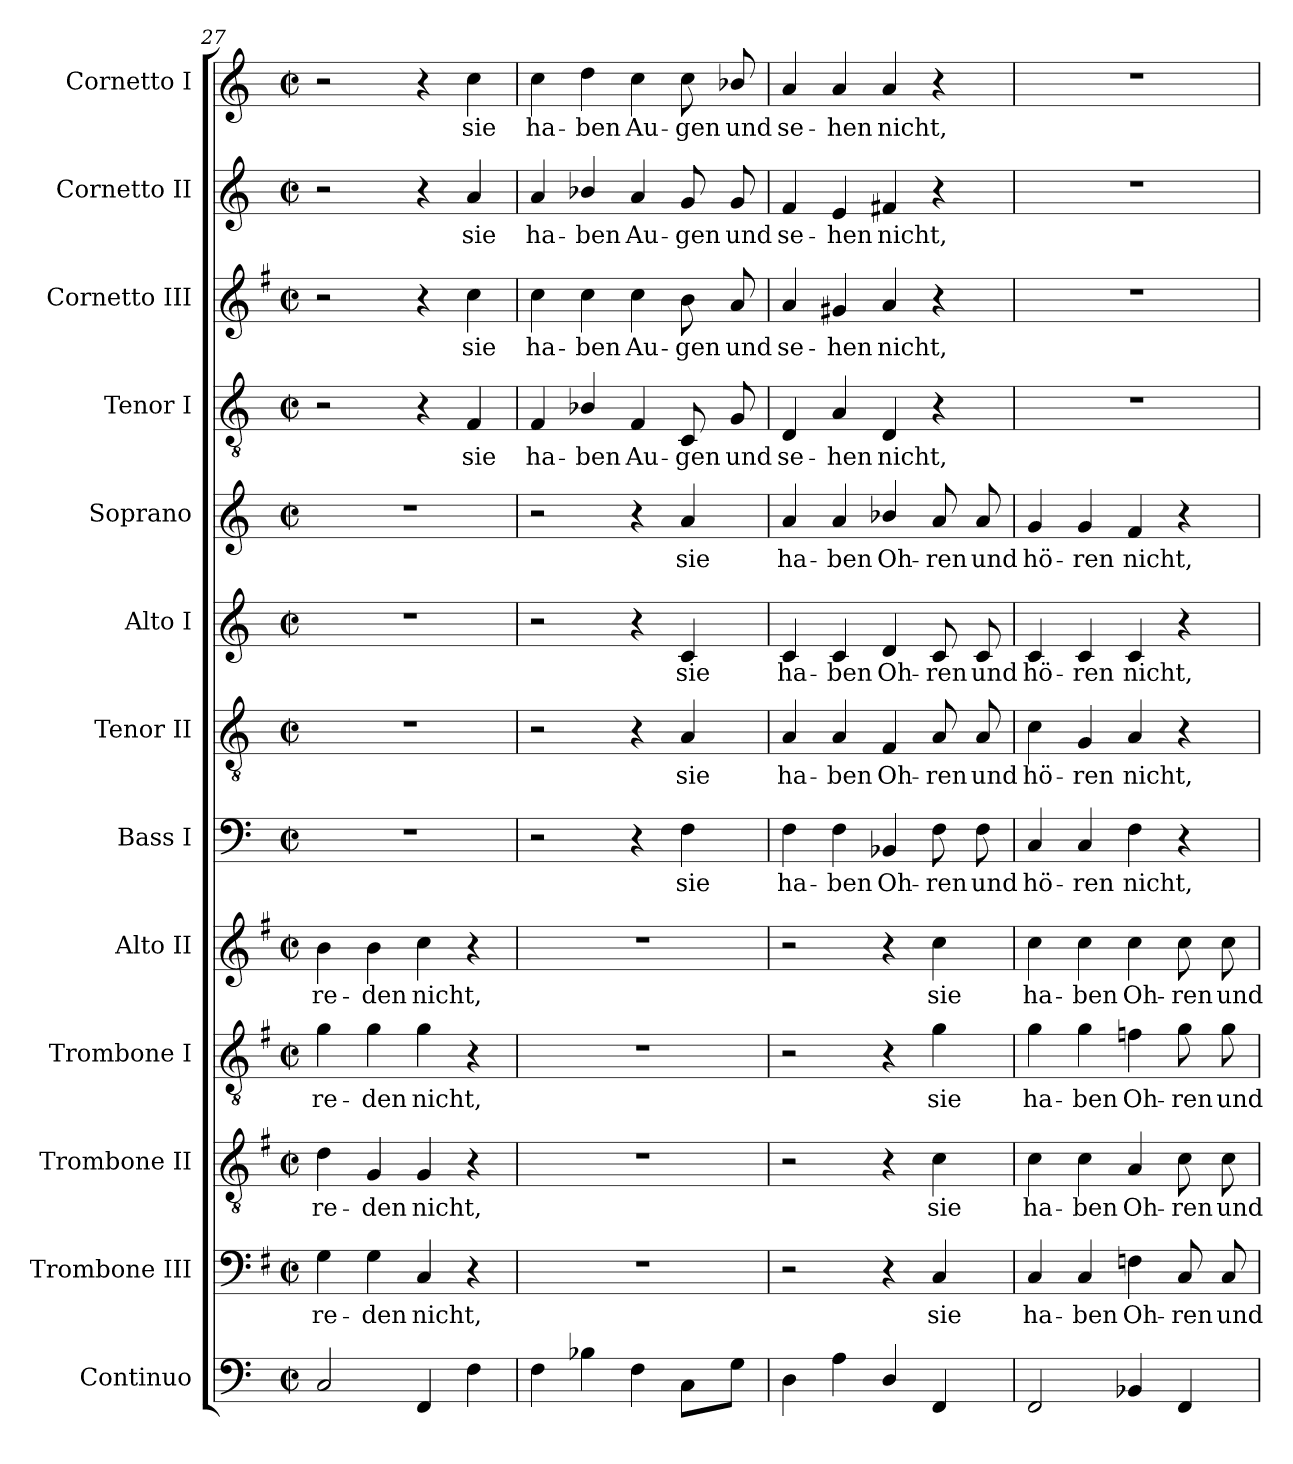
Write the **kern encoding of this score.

**kern	**kern	**text	**kern	**text	**kern	**text	**kern	**text	**kern	**text	**kern	**text	**kern	**text	**kern	**text	**kern	**text	**kern	**text	**kern	**text	**kern	**text
*part13	*part12	*part12	*part11	*part11	*part10	*part10	*part9	*part9	*part8	*part8	*part7	*part7	*part6	*part6	*part5	*part5	*part4	*part4	*part3	*part3	*part2	*part2	*part1	*part1
*staff13	*staff12	*staff12	*staff11	*staff11	*staff10	*staff10	*staff9	*staff9	*staff8	*staff8	*staff7	*staff7	*staff6	*staff6	*staff5	*staff5	*staff4	*staff4	*staff3	*staff3	*staff2	*staff2	*staff1	*staff1
*I"Continuo	*I"Trombone III	*	*I"Trombone II	*	*I"Trombone I	*	*I"Alto II	*	*I"Bass I	*	*I"Tenor II	*	*I"Alto I	*	*I"Soprano	*	*I"Tenor I	*	*I"Cornetto III	*	*I"Cornetto II	*	*I"Cornetto I	*
*I'Continuo	*I'Trombone III	*	*I'Trombone II	*	*I'Trombone I	*	*I'Alto II	*	*I'Bass I	*	*I'Tenor II	*	*I'Alto I	*	*I'Soprano	*	*I'Tenor I	*	*I'Cornetto III	*	*I'Cornetto II	*	*I'Cornetto I	*
!!LO:LB:g=z
*clefF4	*clefF4	*	*clefGv2	*	*clefGv2	*	*clefG2	*	*clefF4	*	*clefGv2	*	*clefG2	*	*clefG2	*	*clefGv2	*	*clefG2	*	*clefG2	*	*clefG2	*
*	*ITrd4c7	*	*ITrd4c7	*	*ITrd4c7	*	*ITrd4c7	*	*	*	*	*	*	*	*	*	*	*	*ITrd4c7	*	*	*	*	*
*k[]	*k[]	*	*k[]	*	*k[]	*	*k[]	*	*k[]	*	*k[]	*	*k[]	*	*k[]	*	*k[]	*	*k[]	*	*k[]	*	*k[]	*
*C:	*C:	*	*C:	*	*C:	*	*C:	*	*C:	*	*C:	*	*C:	*	*C:	*	*C:	*	*C:	*	*C:	*	*C:	*
*M2/2	*M2/2	*	*M2/2	*	*M2/2	*	*M2/2	*	*M2/2	*	*M2/2	*	*M2/2	*	*M2/2	*	*M2/2	*	*M2/2	*	*M2/2	*	*M2/2	*
*met(c|)	*met(c|)	*	*met(c|)	*	*met(c|)	*	*met(c|)	*	*met(c|)	*	*met(c|)	*	*met(c|)	*	*met(c|)	*	*met(c|)	*	*met(c|)	*	*met(c|)	*	*met(c|)	*
=27	=27	=27	=27	=27	=27	=27	=27	=27	=27	=27	=27	=27	=27	=27	=27	=27	=27	=27	=27	=27	=27	=27	=27	=27
!	!	!LO:LY:b	!	!LO:LY:b	!	!LO:LY:b	!	!LO:LY:b	!	!	!	!	!	!	!	!	!	!	!	!	!	!	!	!
2C	4C	re-	4G	re-	4c	re-	4e	re-	1r	.	1r	.	1r	.	1r	.	2r	.	2r	.	2r	.	2r	.
!	!	!LO:LY:b	!	!LO:LY:b	!	!LO:LY:b	!	!LO:LY:b	!	!	!	!	!	!	!	!	!	!	!	!	!	!	!	!
.	4C	-den	4C	-den	4c	-den	4e	-den	.	.	.	.	.	.	.	.	.	.	.	.	.	.	.	.
!	!	!LO:LY:b	!	!LO:LY:b	!	!LO:LY:b	!	!LO:LY:b	!	!	!	!	!	!	!	!	!	!	!	!	!	!	!	!
4FF	4FF	nicht,	4C	nicht,	4c	nicht,	4f	nicht,	.	.	.	.	.	.	.	.	4r	.	4r	.	4r	.	4r	.
!	!	!	!	!	!	!	!	!	!	!	!	!	!	!	!	!	!	!LO:LY:b	!	!LO:LY:b	!	!LO:LY:b	!	!LO:LY:b
4F	4r	.	4r	.	4r	.	4r	.	.	.	.	.	.	.	.	.	4F	sie	4f	sie	4a	sie	4cc	sie
=28	=28	=28	=28	=28	=28	=28	=28	=28	=28	=28	=28	=28	=28	=28	=28	=28	=28	=28	=28	=28	=28	=28	=28	=28
!	!	!	!	!	!	!	!	!	!	!	!	!	!	!	!	!	!	!LO:LY:b	!	!LO:LY:b	!	!LO:LY:b	!	!LO:LY:b
4F	1r	.	1r	.	1r	.	1r	.	2r	.	2r	.	2r	.	2r	.	4F	ha-	4f	ha-	4a	ha-	4cc	ha-
!	!	!	!	!	!	!	!	!	!	!	!	!	!	!	!	!	!	!LO:LY:b	!	!LO:LY:b	!	!LO:LY:b	!	!LO:LY:b
4B-X	.	.	.	.	.	.	.	.	.	.	.	.	.	.	.	.	4B-X/	-ben	4f	-ben	4b-X/	-ben	4dd	-ben
!	!	!	!	!	!	!	!	!	!	!	!	!	!	!	!	!	!	!LO:LY:b	!	!LO:LY:b	!	!LO:LY:b	!	!LO:LY:b
4F	.	.	.	.	.	.	.	.	4r	.	4r	.	4r	.	4r	.	4F	Au-	4f	Au-	4a	Au-	4cc	Au-
!	!	!	!	!	!	!	!	!	!	!LO:LY:b	!	!LO:LY:b	!	!LO:LY:b	!	!LO:LY:b	!	!LO:LY:b	!	!LO:LY:b	!	!LO:LY:b	!	!LO:LY:b
8CL	.	.	.	.	.	.	.	.	4F	sie	4A	sie	4c	sie	4a	sie	8C	-gen	8e	-gen	8g	-gen	8cc	-gen
!	!	!	!	!	!	!	!	!	!	!	!	!	!	!	!	!	!	!LO:LY:b	!	!LO:LY:b	!	!LO:LY:b	!	!LO:LY:b
8GJ	.	.	.	.	.	.	.	.	.	.	.	.	.	.	.	.	8G	und	8d	und	8g	und	8b-X/	und
=29	=29	=29	=29	=29	=29	=29	=29	=29	=29	=29	=29	=29	=29	=29	=29	=29	=29	=29	=29	=29	=29	=29	=29	=29
!	!	!	!	!	!	!	!	!	!	!LO:LY:b	!	!LO:LY:b	!	!LO:LY:b	!	!LO:LY:b	!	!LO:LY:b	!	!LO:LY:b	!	!LO:LY:b	!	!LO:LY:b
4D	2r	.	2r	.	2r	.	2r	.	4F	ha-	4A	ha-	4c	ha-	4a	ha-	4D	se-	4d	se-	4f	se-	4a	se-
!	!	!	!	!	!	!	!	!	!	!LO:LY:b	!	!LO:LY:b	!	!LO:LY:b	!	!LO:LY:b	!	!LO:LY:b	!	!LO:LY:b	!	!LO:LY:b	!	!LO:LY:b
4A\	.	.	.	.	.	.	.	.	4F	-ben	4A	-ben	4c	-ben	4a	-ben	4A	-hen	4c#X	-hen	4e	-hen	4a	-hen
!	!	!	!	!	!	!	!	!	!	!LO:LY:b	!	!LO:LY:b	!	!LO:LY:b	!	!LO:LY:b	!	!LO:LY:b	!	!LO:LY:b	!	!LO:LY:b	!	!LO:LY:b
4D/	4r	.	4r	.	4r	.	4r	.	4BB-X	Oh-	4F	Oh-	4d	Oh-	4b-X/	Oh-	4D	nicht,	4d	nicht,	4f#X	nicht,	4a	nicht,
!	!	!LO:LY:b	!	!LO:LY:b	!	!LO:LY:b	!	!LO:LY:b	!	!LO:LY:b	!	!LO:LY:b	!	!LO:LY:b	!	!LO:LY:b	!	!	!	!	!	!	!	!
4FF	4FF	sie	4F	sie	4c	sie	4f	sie	8F	-ren	8A	-ren	8c	-ren	8a	-ren	4r	.	4r	.	4r	.	4r	.
!	!	!	!	!	!	!	!	!	!	!LO:LY:b	!	!LO:LY:b	!	!LO:LY:b	!	!LO:LY:b	!	!	!	!	!	!	!	!
.	.	.	.	.	.	.	.	.	8F	und	8A	und	8c	und	8a	und	.	.	.	.	.	.	.	.
=30	=30	=30	=30	=30	=30	=30	=30	=30	=30	=30	=30	=30	=30	=30	=30	=30	=30	=30	=30	=30	=30	=30	=30	=30
!	!	!LO:LY:b	!	!LO:LY:b	!	!LO:LY:b	!	!LO:LY:b	!	!LO:LY:b	!	!LO:LY:b	!	!LO:LY:b	!	!LO:LY:b	!	!	!	!	!	!	!	!
2FF	4FF	ha-	4F	ha-	4c	ha-	4f	ha-	4C	hö-	4c	hö-	4c	hö-	4g	hö-	1r	.	1r	.	1r	.	1r	.
!	!	!LO:LY:b	!	!LO:LY:b	!	!LO:LY:b	!	!LO:LY:b	!	!LO:LY:b	!	!LO:LY:b	!	!LO:LY:b	!	!LO:LY:b	!	!	!	!	!	!	!	!
.	4FF	-ben	4F	-ben	4c	-ben	4f	-ben	4C	-ren	4G	-ren	4c	-ren	4g	-ren	.	.	.	.	.	.	.	.
!	!	!LO:LY:b	!	!LO:LY:b	!	!LO:LY:b	!	!LO:LY:b	!	!LO:LY:b	!	!LO:LY:b	!	!LO:LY:b	!	!LO:LY:b	!	!	!	!	!	!	!	!
4BB-X	4BB-X	Oh-	4D	Oh-	4B-X	Oh-	4f	Oh-	4F	nicht,	4A	nicht,	4c	nicht,	4f	nicht,	.	.	.	.	.	.	.	.
!	!	!LO:LY:b	!	!LO:LY:b	!	!LO:LY:b	!	!LO:LY:b	!	!	!	!	!	!	!	!	!	!	!	!	!	!	!	!
4FF	8FF	-ren	8F	-ren	8c	-ren	8f	-ren	4r	.	4r	.	4r	.	4r	.	.	.	.	.	.	.	.	.
!	!	!LO:LY:b	!	!LO:LY:b	!	!LO:LY:b	!	!LO:LY:b	!	!	!	!	!	!	!	!	!	!	!	!	!	!	!	!
.	8FF	und	8F	und	8c	und	8f	und	.	.	.	.	.	.	.	.	.	.	.	.	.	.	.	.
=	=	=	=	=	=	=	=	=	=	=	=	=	=	=	=	=	=	=	=	=	=	=	=	=
*-	*-	*-	*-	*-	*-	*-	*-	*-	*-	*-	*-	*-	*-	*-	*-	*-	*-	*-	*-	*-	*-	*-	*-	*-
